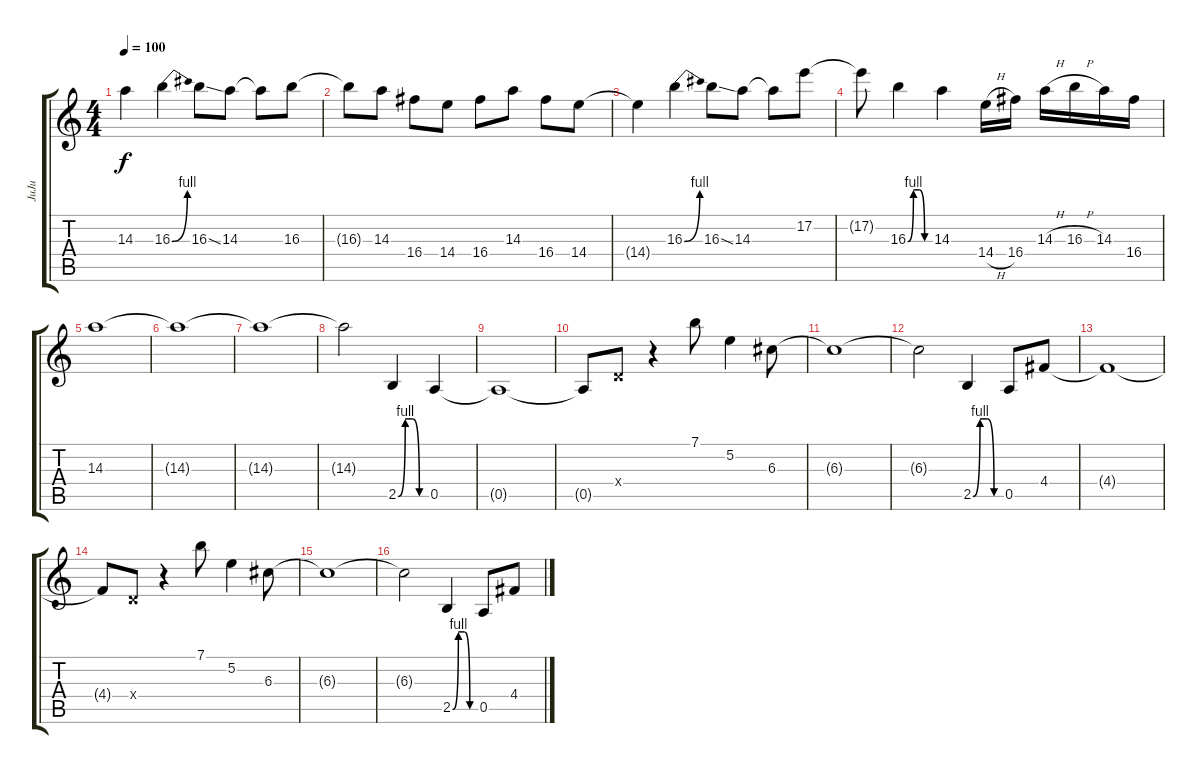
\track ("JuJu" "JuJu") {instrument distortionguitar}
\staff {score tabs}
\tuning (E4 B3 G3 D3 A2 E2) {hide}
\ts (4 4)
\tempo 100
\clef g2
\ks c
14.3.4{dy f} 16.3{be (bend 0 0 60 4)}.4 16.3{ss}.8 14.3.8 14.3{t}.8 16.3.8 |
16.3{t}.8 14.3.8 16.4.8 14.4.8 16.4.8 14.3.8 16.4.8 14.4.8 |
14.4{t}.4 16.3{be (bend 0 0 60 4)}.4 16.3{ss}.8 14.3.8 14.3{t}.8 17.2.8 |
17.2{t}.8 16.3{be (custom 0 0 15 4 30 4 45 0 60 0)}.4 14.3.4 14.4{h}.16 16.4.16 14.3{h}.16 16.3{h}.16 14.3.16 16.4.16 |
14.3.1 |
14.3{t}.1 |
14.3{t}.1 |
14.3{t}.2 2.5{be (custom 0 0 15 4 30 4 45 0 60 0)}.4 0.5.4 |
0.5{t}.1 |
0.5{t}.8 0.4{x}.8 r.4 7.1.8 5.2.4 6.3.8 |
6.3{t}.1 |
6.3{t}.2 2.5{be (custom 0 0 15 4 30 4 45 0 60 0)}.4 0.5.8 4.4.8 |
4.4{t}.1 |
4.4{t}.8 0.4{x}.8 r.4 7.1.8 5.2.4 6.3.8 |
6.3{t}.1 |
6.3{t}.2 2.5{be (custom 0 0 15 4 30 4 45 0 60 0)}.4 0.5.8 4.4.8
